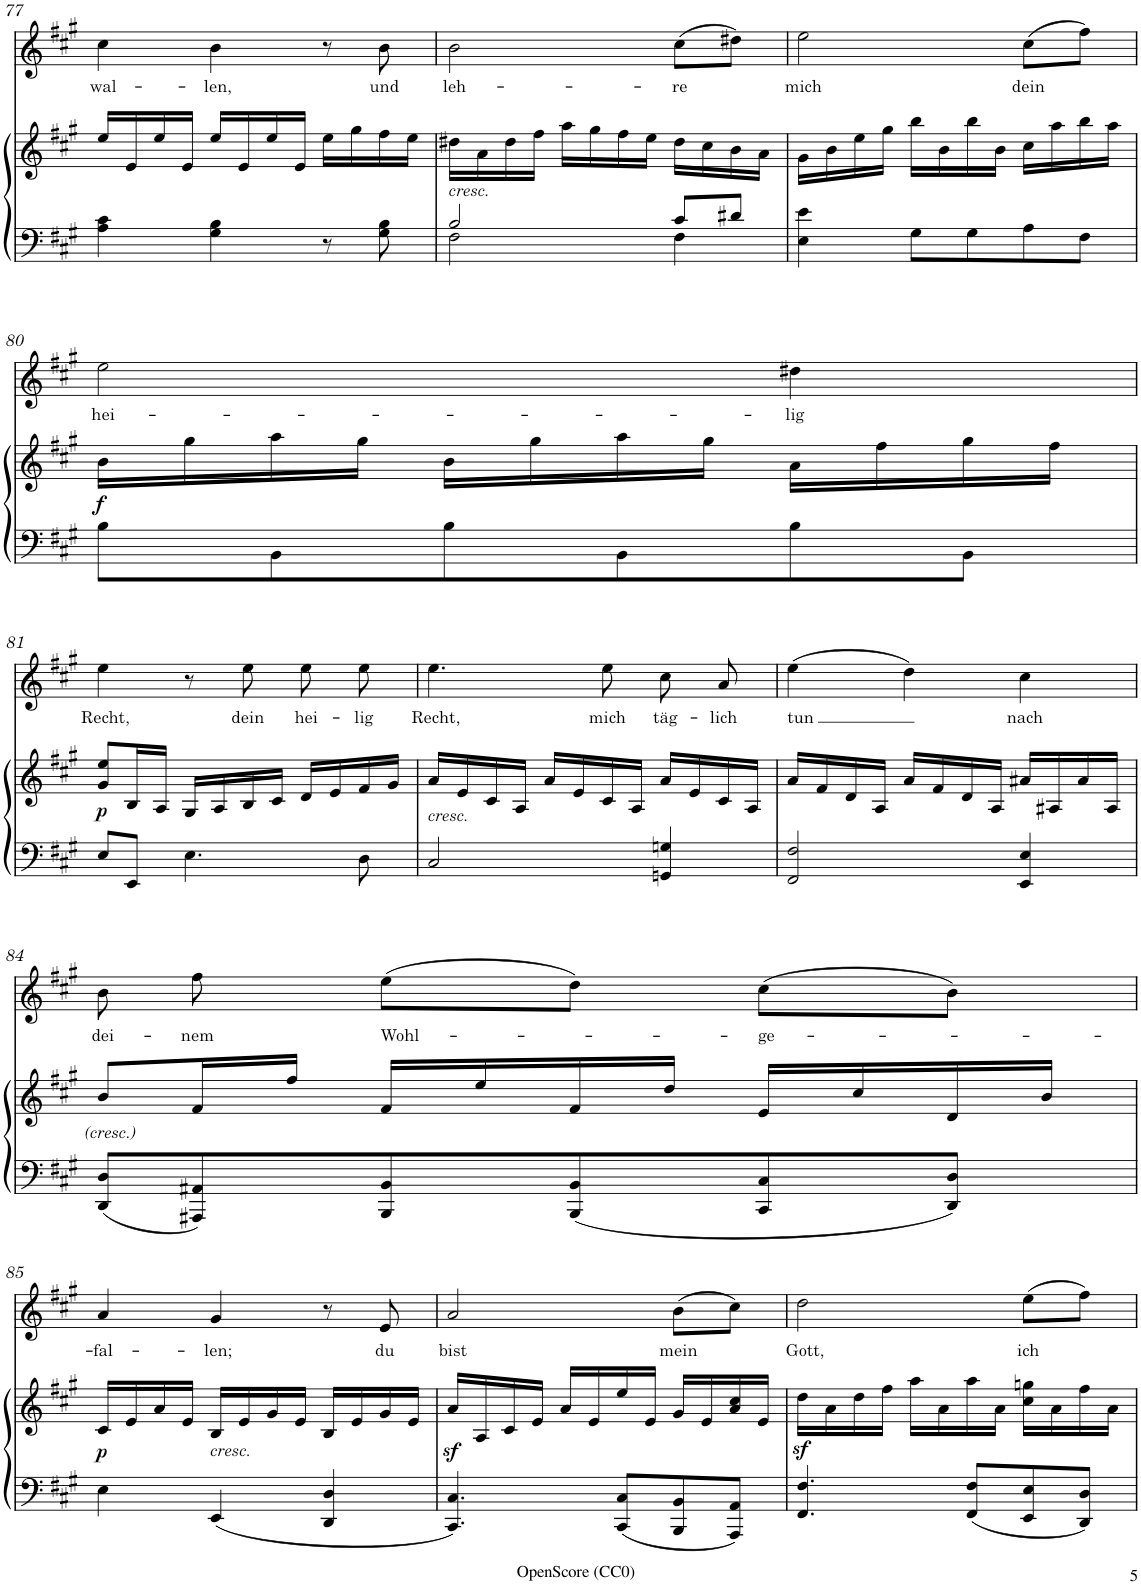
**kern	**kern	**dynam	**kern	**text
*part2	*part2	*part2	*part1	*part1
*staff3	*staff2	*staff2/3	*staff1	*staff1
*I"Pianoforte	*	*	*I"Singstimme Voice	*
*I'Pno	*	*	*	*
!!LO:PB:g=z
*clefF4	*clefG2	*	*clefG2	*
*k[f#c#g#]	*k[f#c#g#]	*	*k[f#c#g#]	*
*M3/4	*M3/4	*	*M3/4	*
=77	=77	=77	=77	=77
!	!	!	!	!LO:LY:b
4A\ 4c#\	16ee/LL	.	4cc#\	wal-
.	16e/	.	.	.
.	16ee/	.	.	.
.	16e/JJ	.	.	.
!	!	!	!	!LO:LY:b
4G#\ 4B\	16ee/LL	.	4b\	-len,
.	16e/	.	.	.
.	16ee/	.	.	.
.	16e/JJ	.	.	.
8r	16ee\LL	.	8r	.
.	16gg#\	.	.	.
!	!	!	!	!LO:LY:b
8G#\ 8B\	16ff#\	.	8b\	und
.	16ee\JJ	.	.	.
=78	=78	=78	=78	=78
*^	*	*	*	*
!	!	!LO:TX:b:i:t=cresc.	!	!	!
!	!	!	!	!	!LO:LY:b
2B/	2F#\	16dd#X\LL	.	2b\	leh-
.	.	16a\	.	.	.
.	.	16dd#\	.	.	.
.	.	16ff#\JJ	.	.	.
.	.	16aa\LL	.	.	.
.	.	16gg#\	.	.	.
.	.	16ff#\	.	.	.
.	.	16ee\JJ	.	.	.
!	!	!	!	!	!LO:LY:b
8c#/L	4F#\	16dd#\LL	.	(8cc#\L	-re
.	.	16cc#\	.	.	.
8d#X/J	.	16b\	.	8dd#X\J)	.
.	.	16a\JJ	.	.	.
*v	*v	*	*	*	*
=79	=79	=79	=79	=79
!	!	!	!	!LO:LY:b
4E\ 4e\	16g#\LL	.	2ee\	mich
.	16b\	.	.	.
.	16ee\	.	.	.
.	16gg#\JJ	.	.	.
8G#\L	16bb\LL	.	.	.
.	16b\	.	.	.
8G#\	16bb\	.	.	.
.	16b\JJ	.	.	.
!	!	!	!	!LO:LY:b
8A\	16cc#\LL	.	(8cc#\L	dein
.	16aa\	.	.	.
8F#\J	16bb\	.	8ff#\J)	.
.	16aa\JJ	.	.	.
!!LO:LB:g=z
=80	=80	=80	=80	=80
!	!	!LO:DY:b	!	!LO:LY:b
8B\L	16b\LL	f	2ee\	hei-
.	16gg#\	.	.	.
8BB\	16aa\	.	.	.
.	16gg#\JJ	.	.	.
8B\	16b\LL	.	.	.
.	16gg#\	.	.	.
8BB\	16aa\	.	.	.
.	16gg#\JJ	.	.	.
!	!	!	!	!LO:LY:b
8B\	16a\LL	.	4dd#X\	-lig
.	16ff#\	.	.	.
8BB\J	16gg#\	.	.	.
.	16ff#\JJ	.	.	.
!!LO:LB:g=z
=81	=81	=81	=81	=81
!	!	!LO:DY:b	!	!LO:LY:b
8E/L	8g#/ 8ee/L	p	4ee\	Recht,
8EE/J	16B/L	.	.	.
.	16A/JJ	.	.	.
4.E\	16G#/LL	.	8r	.
.	16A/	.	.	.
!	!	!	!	!LO:LY:b
.	16B/	.	8ee\	dein
.	16c#/JJ	.	.	.
!	!	!	!	!LO:LY:b
.	16d/LL	.	8ee\	hei-
.	16e/	.	.	.
!	!	!	!	!LO:LY:b
8D\	16f#/	.	8ee\	-lig
.	16g#/JJ	.	.	.
=82	=82	=82	=82	=82
!	!LO:TX:b:i:t=cresc.	!	!	!
!	!	!	!	!LO:LY:b
2C#/	16a/LL	.	4.ee\	Recht,
.	16e/	.	.	.
.	16c#/	.	.	.
.	16A/JJ	.	.	.
.	16a/LL	.	.	.
.	16e/	.	.	.
!	!	!	!	!LO:LY:b
.	16c#/	.	8ee\	mich
.	16A/JJ	.	.	.
!	!	!	!	!LO:LY:b
4GGn/ 4Gn/	16a/LL	.	8cc#\	täg-
.	16e/	.	.	.
!	!	!	!	!LO:LY:b
.	16c#/	.	8a/	-lich
.	16A/JJ	.	.	.
=83	=83	=83	=83	=83
!	!	!	!	!LO:LY:b
2FF#/ 2F#/	16a/LL	.	(4ee\	tun
.	16f#/	.	.	.
.	16d/	.	.	.
.	16A/JJ	.	.	.
.	16a/LL	.	4dd\)	.
.	16f#/	.	.	.
.	16d/	.	.	.
.	16A/JJ	.	.	.
!	!	!	!	!LO:LY:b
4EE/ 4E/	16a#X/LL	.	4cc#\	nach
.	16A#X/	.	.	.
.	16a#/	.	.	.
.	16A#/JJ	.	.	.
!!LO:LB:g=z
=84	=84	=84	=84	=84
!	!	!	!	!LO:LY:b
8DD/ 8D/L	8b/L	.	8b\	dei-
!	!	!	!	!LO:LY:b
8AAA#X/ 8AA#X/	16f#/L	.	8ff#\	-nem
.	16ff#/JJ	.	.	.
!	!	!	!	!LO:LY:b
8BBB/ 8BB/	16f#/LL	.	(8ee\L	Wohl-
.	16ee/	.	.	.
8BBB/ 8BB/	16f#/	.	8dd\J)	.
.	16dd/JJ	.	.	.
!	!	!	!	!LO:LY:b
8CC#/ 8C#/	16e/LL	.	(8cc#\L	-ge-
.	16cc#/	.	.	.
8DD/ 8D/J	16d/	.	8b\J)	.
.	16b/JJ	.	.	.
!!LO:LB:g=z
=85	=85	=85	=85	=85
!	!	!LO:DY:b	!	!LO:LY:b
4E\	16c#/LL	p	4a/	-fal-
.	16e/	.	.	.
.	16a/	.	.	.
.	16e/JJ	.	.	.
!	!LO:TX:b:i:t=cresc.	!	!	!
!	!	!	!	!LO:LY:b
4EE/	16B/LL	.	4g#/	-len;
.	16e/	.	.	.
.	16g#/	.	.	.
.	16e/JJ	.	.	.
4DD/ 4D/	16B/LL	.	8r	.
.	16e/	.	.	.
!	!	!	!	!LO:LY:b
.	16g#/	.	8e/	du
.	16e/JJ	.	.	.
=86	=86	=86	=86	=86
!	!	!	!	!LO:LY:b
4.CC#/ 4.C#/	16az</LL	.	2a/	bist
.	16A/	.	.	.
.	16c#/	.	.	.
.	16e/JJ	.	.	.
.	16a/LL	.	.	.
.	16e/	.	.	.
8CC#/ 8C#/L	16ee/	.	.	.
.	16e/JJ	.	.	.
!	!	!	!	!LO:LY:b
8BBB/ 8BB/	16g#/LL	.	(8b\L	mein
.	16e/	.	.	.
8AAA/ 8AA/J	16a/ 16cc#/	.	8cc#\J)	.
.	16e/JJ	.	.	.
=87	=87	=87	=87	=87
!	!	!	!	!LO:LY:b
4.FF#/ 4.F#/	16ddz<\LL	.	2dd\	Gott,
.	16a\	.	.	.
.	16dd\	.	.	.
.	16ff#\JJ	.	.	.
.	16aa\LL	.	.	.
.	16a\	.	.	.
8FF#/ 8F#/L	16aa\	.	.	.
.	16a\JJ	.	.	.
!	!	!	!	!LO:LY:b
8EE/ 8E/	16cc#\ 16ggn\LL	.	(8ee\L	ich
.	16a\	.	.	.
8DD/ 8D/J	16ff#\	.	8ff#\J)	.
.	16a\JJ	.	.	.
=	=	=	=	=
*-	*-	*-	*-	*-
